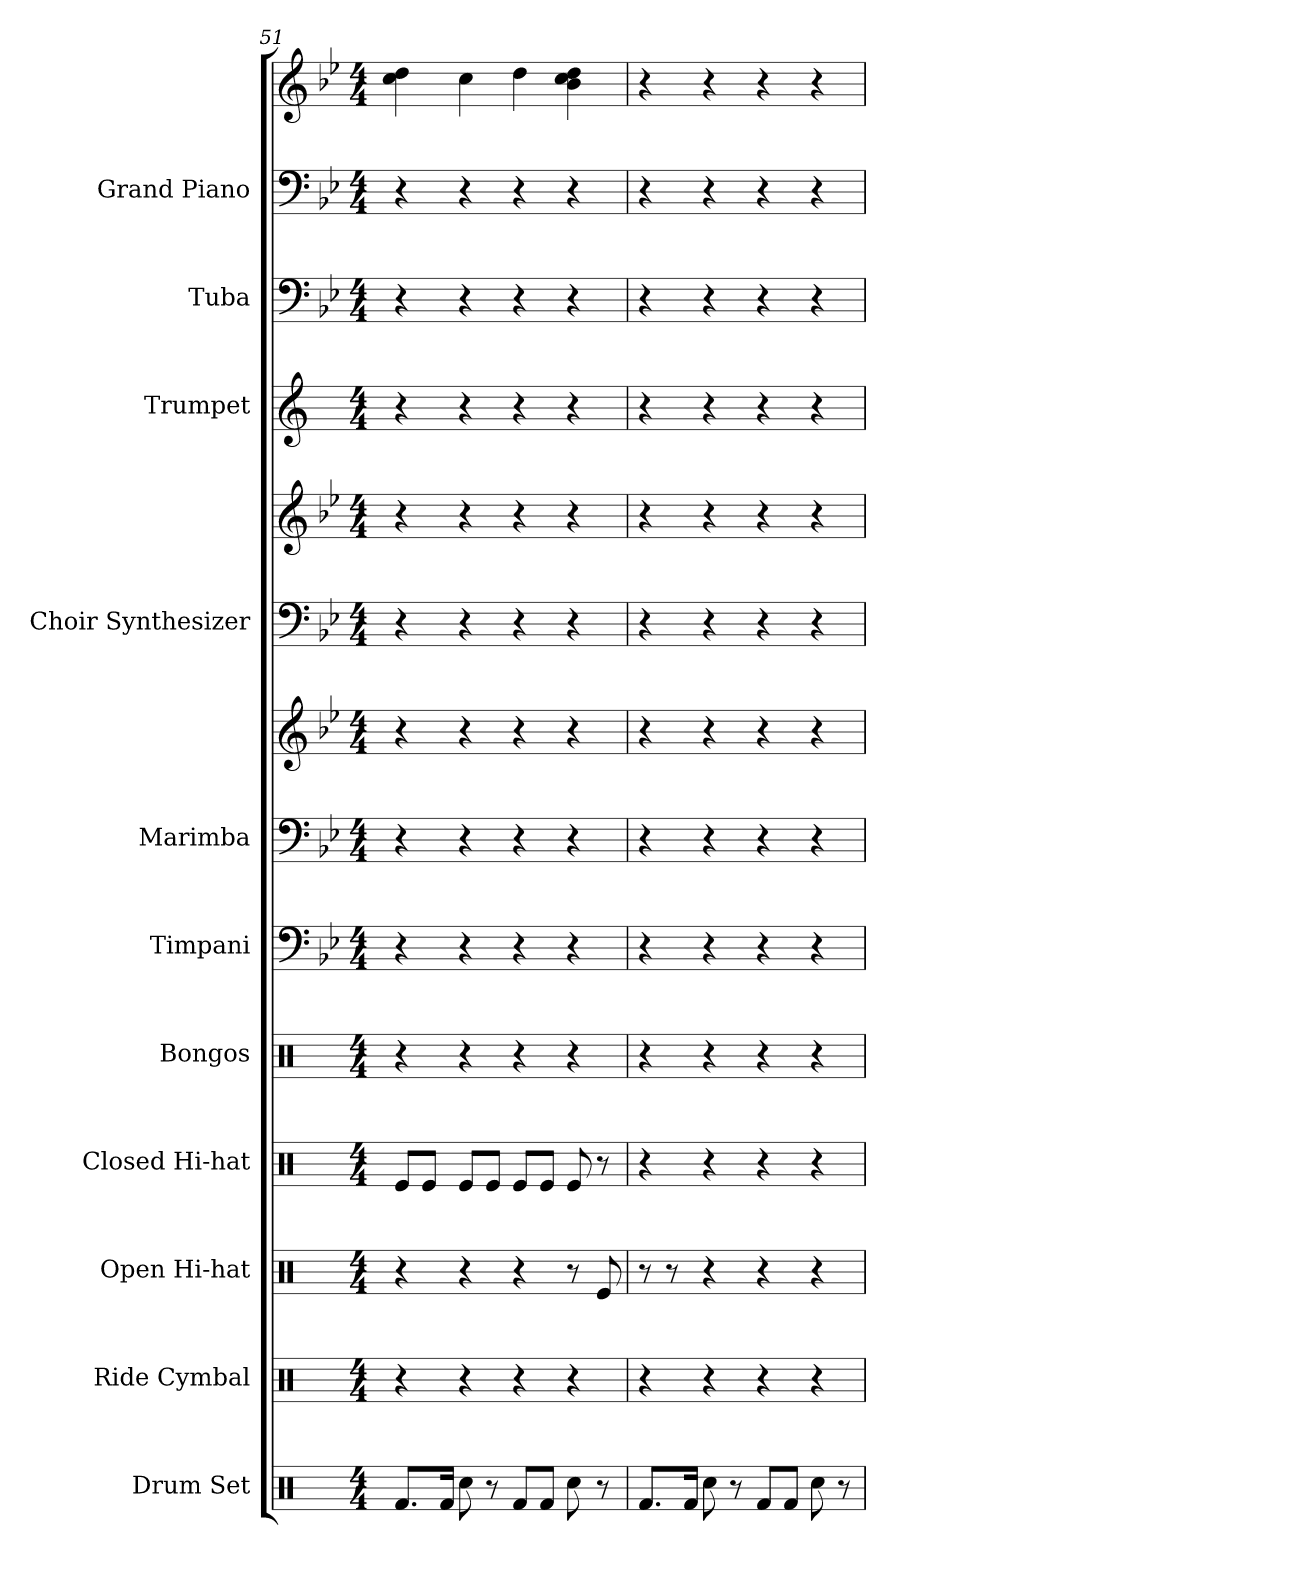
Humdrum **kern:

**kern	**kern	**kern	**kern	**kern	**kern	**kern	**kern	**kern	**kern	**kern	**kern	**kern	**kern
*part11	*part10	*part9	*part8	*part7	*part6	*part5	*part5	*part4	*part4	*part3	*part2	*part1	*part1
*staff14	*staff13	*staff12	*staff11	*staff10	*staff9	*staff8	*staff7	*staff6	*staff5	*staff4	*staff3	*staff2	*staff1
*I"Drum Set	*I"Ride Cymbal	*I"Open Hi-hat	*I"Closed Hi-hat	*I"Bongos	*I"Timpani	*I"Marimba	*	*I"Choir Synthesizer	*	*I"Trumpet	*I"Tuba	*I"Grand Piano	*
*I'Drs.	*I'Ride C.	*I'Op. H-h	*I'Cl. H-h	*	*I'Timp.	*I'Mrm.	*	*I'Synth.	*	*I'Tpt.	*I'Tba.	*I'Pno.	*
*clefX	*clefX	*clefX	*clefX	*clefX	*clefF4	*clefF4	*clefG2	*clefF4	*clefG2	*clefG2	*clefF4	*clefF4	*clefG2
*	*	*	*	*	*	*	*	*	*	*ITrd1c2	*	*	*
*k[]	*k[]	*k[]	*k[]	*k[]	*k[b-e-]	*k[b-e-]	*k[b-e-]	*k[b-e-]	*k[b-e-]	*k[b-e-]	*k[b-e-]	*k[b-e-]	*k[b-e-]
*M4/4	*M4/4	*M4/4	*M4/4	*M4/4	*M4/4	*M4/4	*M4/4	*M4/4	*M4/4	*M4/4	*M4/4	*M4/4	*M4/4
=51	=51	=51	=51	=51	=51	=51	=51	=51	=51	=51	=51	=51	=51
8.RfL	4r	4r	8ReL	4r	4r	4r	4r	4r	4r	4r	4r	4r	4cc 4dd
.	.	.	8ReJ	.	.	.	.	.	.	.	.	.	.
16RfJk	.	.	.	.	.	.	.	.	.	.	.	.	.
8Rcc	4r	4r	8ReL	4r	4r	4r	4r	4r	4r	4r	4r	4r	4cc
8r	.	.	8ReJ	.	.	.	.	.	.	.	.	.	.
8RfL	4r	4r	8ReL	4r	4r	4r	4r	4r	4r	4r	4r	4r	4dd
8RfJ	.	.	8ReJ	.	.	.	.	.	.	.	.	.	.
8Rcc	4r	8r	8Re	4r	4r	4r	4r	4r	4r	4r	4r	4r	4b- 4cc 4dd
8r	.	8Re	8r	.	.	.	.	.	.	.	.	.	.
=52	=52	=52	=52	=52	=52	=52	=52	=52	=52	=52	=52	=52	=52
8.RfL	4r	8r	4r	4r	4r	4r	4r	4r	4r	4r	4r	4r	4r
.	.	8r	.	.	.	.	.	.	.	.	.	.	.
16RfJk	.	.	.	.	.	.	.	.	.	.	.	.	.
8Rcc	4r	4r	4r	4r	4r	4r	4r	4r	4r	4r	4r	4r	4r
8r	.	.	.	.	.	.	.	.	.	.	.	.	.
8RfL	4r	4r	4r	4r	4r	4r	4r	4r	4r	4r	4r	4r	4r
8RfJ	.	.	.	.	.	.	.	.	.	.	.	.	.
8Rcc	4r	4r	4r	4r	4r	4r	4r	4r	4r	4r	4r	4r	4r
8r	.	.	.	.	.	.	.	.	.	.	.	.	.
=	=	=	=	=	=	=	=	=	=	=	=	=	=
*-	*-	*-	*-	*-	*-	*-	*-	*-	*-	*-	*-	*-	*-
